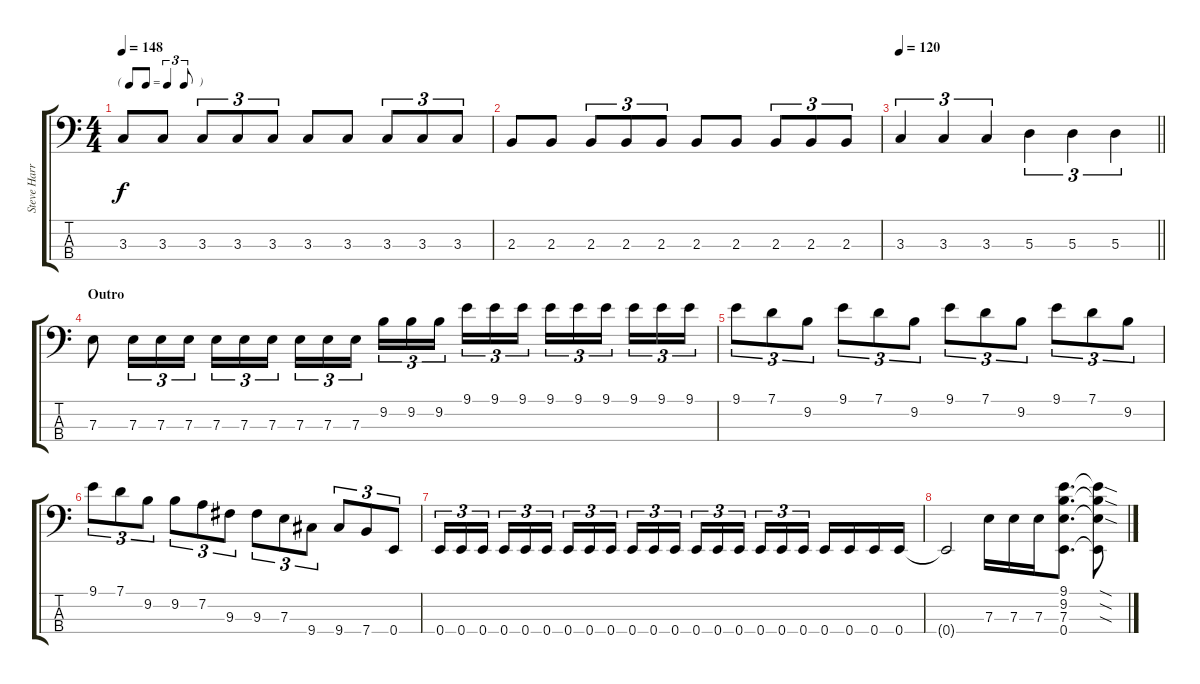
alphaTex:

\track ("Steve Harris" "Steve Harr") {instrument electricbassfinger}
\staff {score tabs}
\tuning (G2 D2 A1 E1) {hide}
\ts (4 4)
\tf triplet8th
\tempo 148
\clef f4
\ks c
3.3.8{dy f} 3.3.8 3.3.8{tu (3 2)} 3.3.8{tu (3 2)} 3.3.8{tu (3 2)} 3.3.8 3.3.8 3.3.8{tu (3 2)} 3.3.8{tu (3 2)} 3.3.8{tu (3 2)} |
2.3.8 2.3.8 2.3.8{tu (3 2)} 2.3.8{tu (3 2)} 2.3.8{tu (3 2)} 2.3.8 2.3.8 2.3.8{tu (3 2)} 2.3.8{tu (3 2)} 2.3.8{tu (3 2)} |
\tempo 120
\barLineRight lightlight
3.3.4{tu (3 2)} 3.3.4{tu (3 2)} 3.3.4{tu (3 2)} 5.3.4{tu (3 2)} 5.3.4{tu (3 2)} 5.3.4{tu (3 2)} |
\section ("" "Outro")
7.3.8 7.3.16{tu (3 2)} 7.3.16{tu (3 2)} 7.3.16{tu (3 2)} 7.3.16{tu (3 2)} 7.3.16{tu (3 2)} 7.3.16{tu (3 2) beam splitsecondary} 7.3.16{tu (3 2)} 7.3.16{tu (3 2)} 7.3.16{tu (3 2)} 9.2.16{tu (3 2)} 9.2.16{tu (3 2)} 9.2.16{tu (3 2) beam splitsecondary} 9.1.16{tu (3 2)} 9.1.16{tu (3 2)} 9.1.16{tu (3 2)} 9.1.16{tu (3 2)} 9.1.16{tu (3 2)} 9.1.16{tu (3 2) beam splitsecondary} 9.1.16{tu (3 2)} 9.1.16{tu (3 2)} 9.1.16{tu (3 2)} |
9.1.8{tu (3 2)} 7.1.8{tu (3 2)} 9.2.8{tu (3 2)} 9.1.8{tu (3 2)} 7.1.8{tu (3 2)} 9.2.8{tu (3 2)} 9.1.8{tu (3 2)} 7.1.8{tu (3 2)} 9.2.8{tu (3 2)} 9.1.8{tu (3 2)} 7.1.8{tu (3 2)} 9.2.8{tu (3 2)} |
9.1.8{tu (3 2)} 7.1.8{tu (3 2)} 9.2.8{tu (3 2)} 9.2.8{tu (3 2)} 7.2.8{tu (3 2)} 9.3.8{tu (3 2)} 9.3.8{tu (3 2)} 7.3.8{tu (3 2)} 9.4.8{tu (3 2)} 9.4.8{tu (3 2)} 7.4.8{tu (3 2)} 0.4.8{tu (3 2)} |
0.4.16{tu (3 2)} 0.4.16{tu (3 2)} 0.4.16{tu (3 2) beam splitsecondary} 0.4.16{tu (3 2)} 0.4.16{tu (3 2)} 0.4.16{tu (3 2)} 0.4.16{tu (3 2)} 0.4.16{tu (3 2)} 0.4.16{tu (3 2) beam splitsecondary} 0.4.16{tu (3 2)} 0.4.16{tu (3 2)} 0.4.16{tu (3 2)} 0.4.16{tu (3 2)} 0.4.16{tu (3 2)} 0.4.16{tu (3 2) beam splitsecondary} 0.4.16{tu (3 2)} 0.4.16{tu (3 2)} 0.4.16{tu (3 2)} 0.4.16 0.4.16 0.4.16 0.4.16 |
0.4{t}.2 7.3.16 7.3.16 7.3.16 (9.1 9.2 7.3 0.4).8{d} (9.1{sod t} 9.2{sod t} 7.3{sod t} 0.4{t}).8
